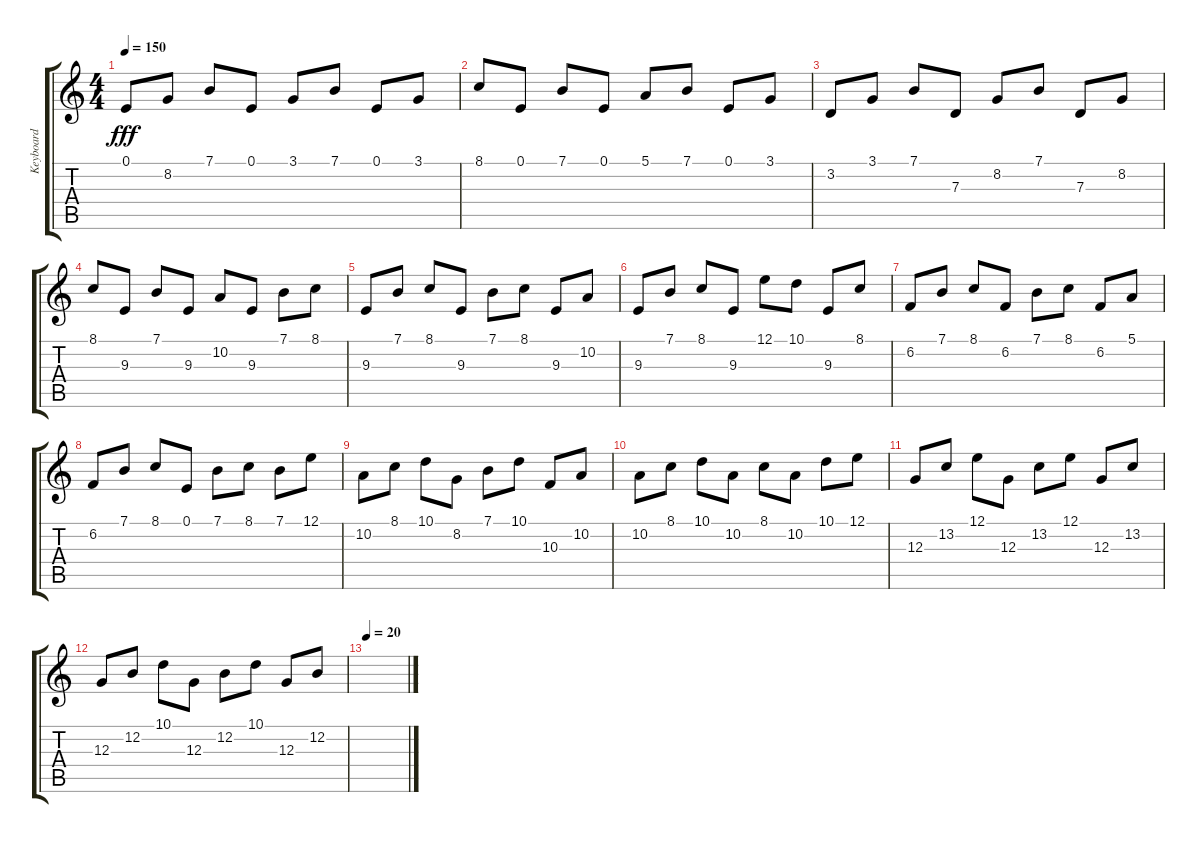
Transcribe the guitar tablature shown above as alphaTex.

\track ("Keyboard" "Keyboard") {instrument fx5brightness}
\staff {score tabs}
\tuning (E4 B3 G3 D3 A2 E2) {hide}
\ts (4 4)
\tempo 150
\clef g2
\ks c
0.1.8{dy fff} 8.2.8 7.1.8 0.1.8 3.1.8 7.1.8 0.1.8 3.1.8 |
8.1.8 0.1.8 7.1.8 0.1.8 5.1.8 7.1.8 0.1.8 3.1.8 |
3.2.8 3.1.8 7.1.8 7.3.8 8.2.8 7.1.8 7.3.8 8.2.8 |
8.1.8 9.3.8 7.1.8 9.3.8 10.2.8 9.3.8 7.1.8 8.1.8 |
9.3.8 7.1.8 8.1.8 9.3.8 7.1.8 8.1.8 9.3.8 10.2.8 |
9.3.8 7.1.8 8.1.8 9.3.8 12.1.8 10.1.8 9.3.8 8.1.8 |
6.2.8 7.1.8 8.1.8 6.2.8 7.1.8 8.1.8 6.2.8 5.1.8 |
6.2.8 7.1.8 8.1.8 0.1.8 7.1.8 8.1.8 7.1.8 12.1.8 |
10.2.8 8.1.8 10.1.8 8.2.8 7.1.8 10.1.8 10.3.8 10.2.8 |
10.2.8 8.1.8 10.1.8 10.2.8 8.1.8 10.2.8 10.1.8 12.1.8 |
12.3.8 13.2.8 12.1.8 12.3.8 13.2.8 12.1.8 12.3.8 13.2.8 |
12.3.8 12.2.8 10.1.8 12.3.8 12.2.8 10.1.8 12.3.8 12.2.8 |
\tempo 20
